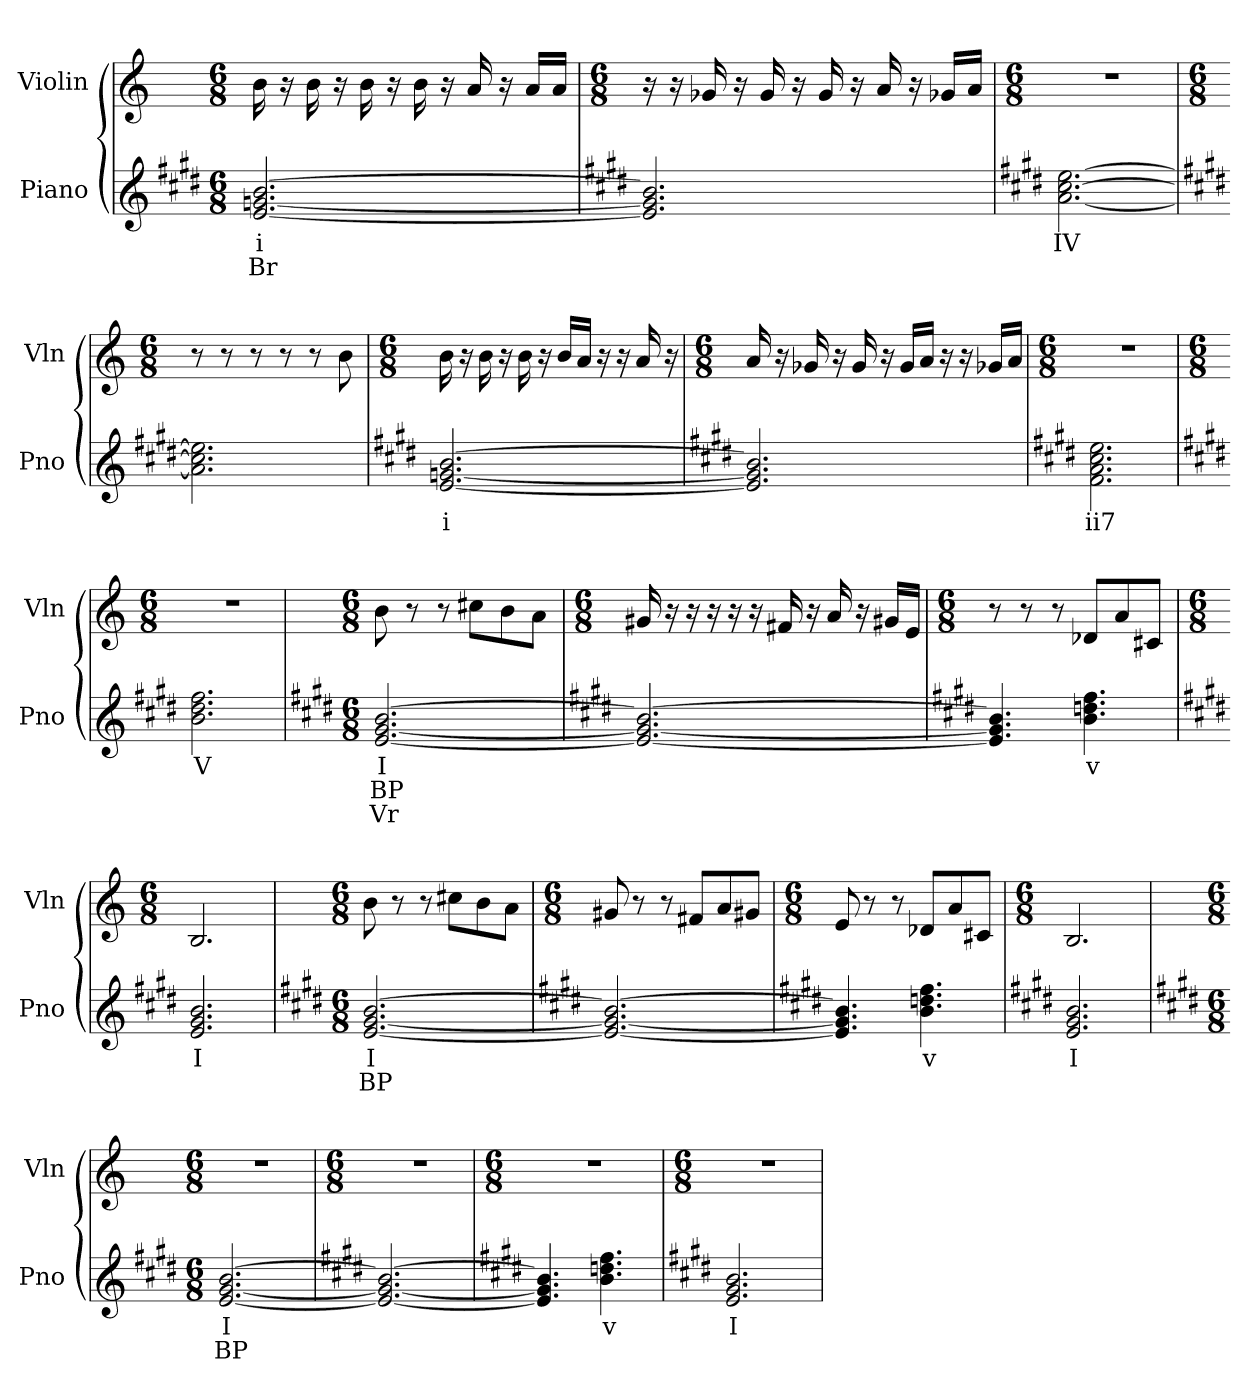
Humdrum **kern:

**kern	**text	**text	**text	**kern
*part2	*part2	*part2	*part2	*part1
*staff2	*staff2	*staff2	*staff2	*staff1
*I"Piano	*	*	*	*I"Violin
*I'Pno	*	*	*	*I'Vln
*k[f#c#g#d#]	*	*	*	*
*E:	*	*	*	*
*M6/8	*	*	*	*M6/8
=	=	=	=	=
[2.e [2.gn [2.b	i	Br	.	16b
.	.	.	.	16r
.	.	.	.	16b
.	.	.	.	16r
.	.	.	.	16b
.	.	.	.	16r
.	.	.	.	16b
.	.	.	.	16r
.	.	.	.	16a
.	.	.	.	16r
.	.	.	.	16aLL
.	.	.	.	16aJJ
=	=	=	=	=
*k[f#c#g#d#]	*	*	*	*
*E:	*	*	*	*
*	*	*	*	*M6/8
2.e] 2.gn] 2.b]	.	.	.	16r
.	.	.	.	16r
.	.	.	.	16g-X
.	.	.	.	16r
.	.	.	.	16g-
.	.	.	.	16r
.	.	.	.	16g-
.	.	.	.	16r
.	.	.	.	16a
.	.	.	.	16r
.	.	.	.	16g-XLL
.	.	.	.	16aJJ
=	=	=	=	=
*k[f#c#g#d#]	*	*	*	*
*E:	*	*	*	*
*	*	*	*	*M6/8
[2.a [2.cc# [2.ee	IV	.	.	2.r
=	=	=	=	=
*k[f#c#g#d#]	*	*	*	*
*E:	*	*	*	*
*	*	*	*	*M6/8
2.a] 2.cc#] 2.ee]	.	.	.	8r
.	.	.	.	8r
.	.	.	.	8r
.	.	.	.	8r
.	.	.	.	8r
.	.	.	.	8b
=	=	=	=	=
*k[f#c#g#d#]	*	*	*	*
*E:	*	*	*	*
*	*	*	*	*M6/8
[2.e [2.gn [2.b	i	.	.	16b
.	.	.	.	16r
.	.	.	.	16b
.	.	.	.	16r
.	.	.	.	16b
.	.	.	.	16r
.	.	.	.	16bLL
.	.	.	.	16aJJ
.	.	.	.	16r
.	.	.	.	16r
.	.	.	.	16a
.	.	.	.	16r
=	=	=	=	=
*k[f#c#g#d#]	*	*	*	*
*E:	*	*	*	*
*	*	*	*	*M6/8
2.e] 2.gn] 2.b]	.	.	.	16a
.	.	.	.	16r
.	.	.	.	16g-X
.	.	.	.	16r
.	.	.	.	16g-
.	.	.	.	16r
.	.	.	.	16g-LL
.	.	.	.	16aJJ
.	.	.	.	16r
.	.	.	.	16r
.	.	.	.	16g-XLL
.	.	.	.	16aJJ
=	=	=	=	=
*k[f#c#g#d#]	*	*	*	*
*E:	*	*	*	*
*	*	*	*	*M6/8
2.f# 2.a 2.cc# 2.ee	ii7	.	.	2.r
=	=	=	=	=
*k[f#c#g#d#]	*	*	*	*
*E:	*	*	*	*
*	*	*	*	*M6/8
2.b 2.dd# 2.ff#	V	.	.	2.r
=	=	=	=	=
*k[f#c#g#d#]	*	*	*	*
*E:	*	*	*	*
*M6/8	*	*	*	*M6/8
[2.e [2.g# [2.b	I	BP	Vr	8b
.	.	.	.	8r
.	.	.	.	8r
.	.	.	.	8cc#XL
.	.	.	.	8b
.	.	.	.	8aJ
=	=	=	=	=
*k[f#c#g#d#]	*	*	*	*
*E:	*	*	*	*
*	*	*	*	*M6/8
2.e_ 2.g#_ 2.b_	.	.	.	16g#X
.	.	.	.	16r
.	.	.	.	16r
.	.	.	.	16r
.	.	.	.	16r
.	.	.	.	16r
.	.	.	.	16f#X
.	.	.	.	16r
.	.	.	.	16a
.	.	.	.	16r
.	.	.	.	16g#XLL
.	.	.	.	16eJJ
=	=	=	=	=
*k[f#c#g#d#]	*	*	*	*
*E:	*	*	*	*
*	*	*	*	*M6/8
4.e] 4.g#] 4.b]	.	.	.	8r
.	.	.	.	8r
.	.	.	.	8r
4.b 4.ddn 4.ff#	v	.	.	8d-XL
.	.	.	.	8a
.	.	.	.	8c#XJ
=	=	=	=	=
*k[f#c#g#d#]	*	*	*	*
*E:	*	*	*	*
*	*	*	*	*M6/8
2.e 2.g# 2.b	I	.	.	2.B
=	=	=	=	=
*k[f#c#g#d#]	*	*	*	*
*E:	*	*	*	*
*M6/8	*	*	*	*M6/8
[2.e [2.g# [2.b	I	BP	.	8b
.	.	.	.	8r
.	.	.	.	8r
.	.	.	.	8cc#XL
.	.	.	.	8b
.	.	.	.	8aJ
=	=	=	=	=
*k[f#c#g#d#]	*	*	*	*
*E:	*	*	*	*
*	*	*	*	*M6/8
2.e_ 2.g#_ 2.b_	.	.	.	8g#X
.	.	.	.	8r
.	.	.	.	8r
.	.	.	.	8f#XL
.	.	.	.	8a
.	.	.	.	8g#XJ
=	=	=	=	=
*k[f#c#g#d#]	*	*	*	*
*E:	*	*	*	*
*	*	*	*	*M6/8
4.e] 4.g#] 4.b]	.	.	.	8e
.	.	.	.	8r
.	.	.	.	8r
4.b 4.ddn 4.ff#	v	.	.	8d-XL
.	.	.	.	8a
.	.	.	.	8c#XJ
=	=	=	=	=
*k[f#c#g#d#]	*	*	*	*
*E:	*	*	*	*
*	*	*	*	*M6/8
2.e 2.g# 2.b	I	.	.	2.B
=	=	=	=	=
*k[f#c#g#d#]	*	*	*	*
*E:	*	*	*	*
*M6/8	*	*	*	*M6/8
[2.e [2.g# [2.b	I	BP	.	2.r
=	=	=	=	=
*k[f#c#g#d#]	*	*	*	*
*E:	*	*	*	*
*	*	*	*	*M6/8
2.e_ 2.g#_ 2.b_	.	.	.	2.r
=	=	=	=	=
*k[f#c#g#d#]	*	*	*	*
*E:	*	*	*	*
*	*	*	*	*M6/8
4.e] 4.g#] 4.b]	.	.	.	2.r
4.b 4.ddn 4.ff#	v	.	.	.
=	=	=	=	=
*k[f#c#g#d#]	*	*	*	*
*E:	*	*	*	*
*	*	*	*	*M6/8
2.e 2.g# 2.b	I	.	.	2.r
=	=	=	=	=
*-	*-	*-	*-	*-
